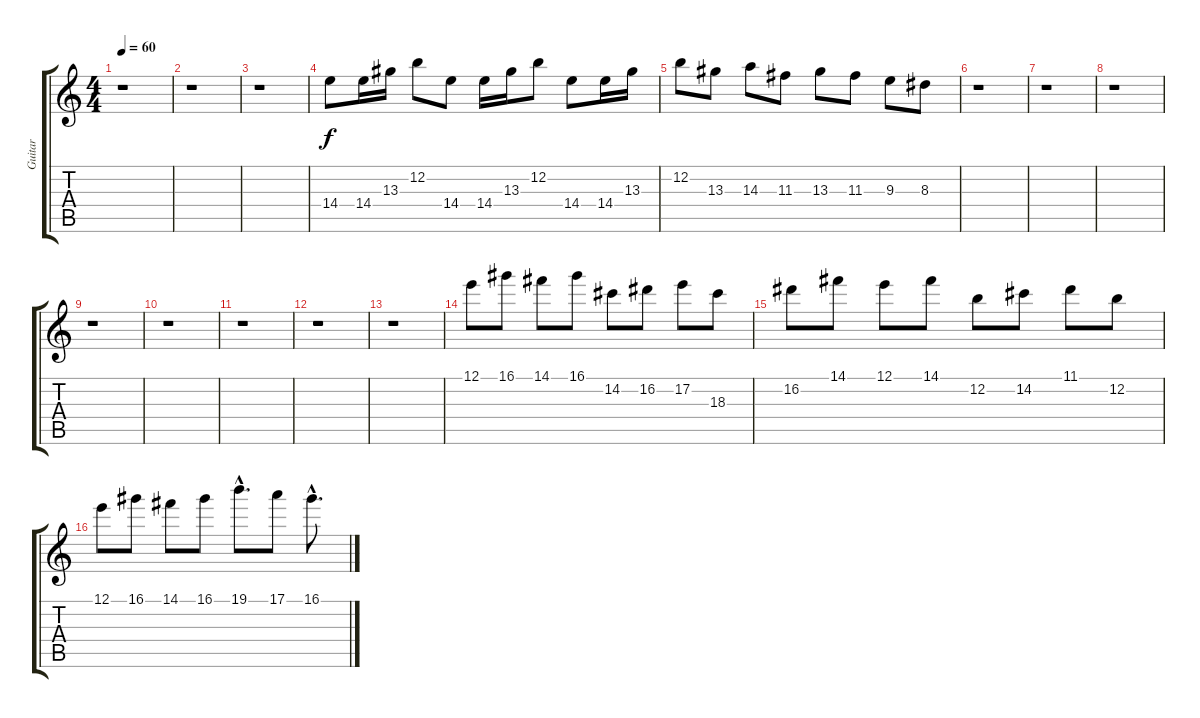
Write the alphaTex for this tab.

\track ("Guitar" "Guitar") {instrument distortionguitar}
\staff {score tabs}
\tuning (E4 B3 G3 D3 A2 E2) {hide}
\ts (4 4)
\tempo 60
\clef g2
\ks c
r.1{dy f} |
r.1 |
r.1 |
14.4.8 14.4.16 13.3.16 12.2.8 14.4.8 14.4.16 13.3.16 12.2.8 14.4.8 14.4.16 13.3.16 |
12.2.8 13.3.8 14.3.8 11.3.8 13.3.8 11.3.8 9.3.8 8.3.8 |
r.1 |
r.1 |
r.1 |
r.1 |
r.1 |
r.1 |
r.1 |
r.1 |
12.1.8 16.1.8 14.1.8 16.1.8 14.2.8 16.2.8 17.2.8 18.3.8 |
16.2.8 14.1.8 12.1.8 14.1.8 12.2.8 14.2.8 11.1.8 12.2.8 |
12.1.8 16.1.8 14.1.8 16.1.8 19.1{hac}.8{d} 17.1.8 16.1{hac}.8{d}
